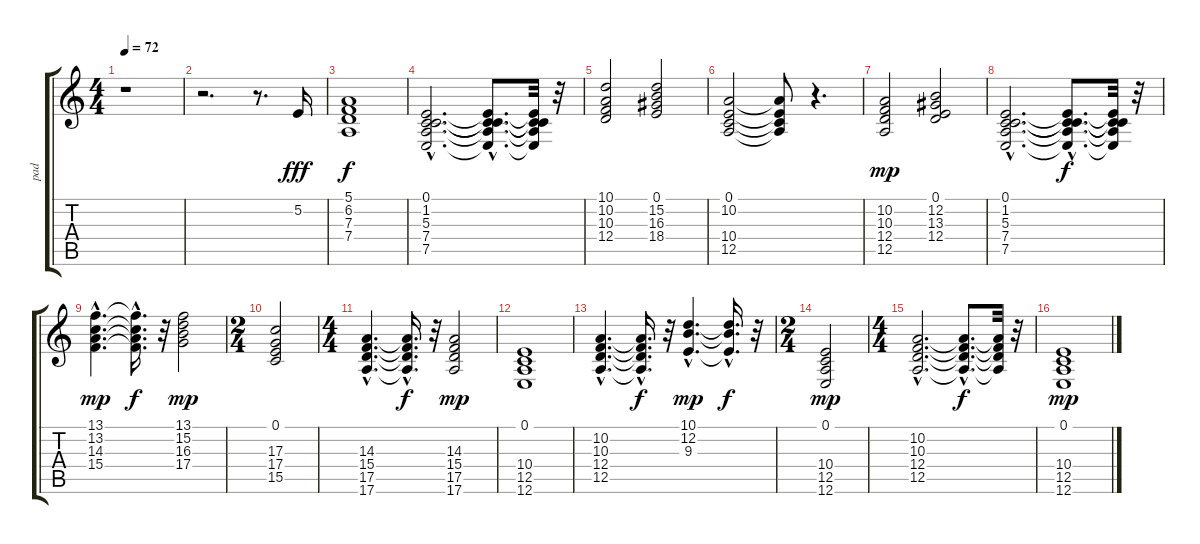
\track ("pad" "pad") {instrument synthstrings2}
\staff {score tabs}
\tuning (E4 B3 G3 D3 A2 E2) {hide}
\ts (4 4)
\tempo 72
\clef g2
\ks c
r.1{dy fff instrument synthstrings2} |
r.2{d} r.8{d} 5.2.16 |
(5.1 6.2 7.3 7.4).1{dy f} |
(0.1{hac} 1.2{hac} 5.3{hac} 7.4{hac} 7.5{hac}).2{d} (0.1{hac t} 1.2{hac t} 5.3{hac t} 7.4{hac t} 7.5{hac t}).8{d} (0.1{t} 1.2{t} 5.3{t} 7.4{t} 7.5{t}).32 r.32 |
(10.1 10.2 10.3 12.4).2 (0.1 15.2 16.3 18.4).2 |
(0.1 10.2 10.4 12.5).2 (0.1{t} 10.2{t} 10.4{t} 12.5{t}).8 r.4{d} |
(10.2 10.3 12.4 12.5).2{dy mp} (0.1 12.2 13.3 12.4).2 |
(0.1{hac} 1.2{hac} 5.3{hac} 7.4{hac} 7.5{hac}).2{d} (0.1{hac t} 1.2{hac t} 5.3{hac t} 7.4{hac t} 7.5{hac t}).8{d dy f} (0.1{t} 1.2{t} 5.3{t} 7.4{t} 7.5{t}).32 r.32 |
(13.1{hac} 13.2{hac} 14.3{hac} 15.4{hac}).4{d dy mp} (13.1{hac t} 13.2{hac t} 14.3{hac t} 15.4{hac t}).16{d dy f} r.32 (13.1 15.2 16.3 17.4).2{dy mp} |
\ts (2 4)
(0.1 17.3 17.4 15.5).2 |
\ts (4 4)
(14.3{hac} 15.4{hac} 17.5{hac} 17.6{hac}).4{d} (14.3{hac t} 15.4{hac t} 17.5{hac t} 17.6{hac t}).16{d dy f} r.32 (14.3 15.4 17.5 17.6).2{dy mp} |
(0.1 10.4 12.5 12.6).1 |
(10.2{hac} 10.3{hac} 12.4{hac} 12.5{hac}).4{d} (10.2{hac t} 10.3{hac t} 12.4{hac t} 12.5{hac t}).16{d dy f} r.32 (10.1{hac} 12.2{hac} 9.3{hac}).4{d dy mp} (10.1{hac t} 12.2{hac t} 9.3{hac t}).16{d dy f} r.32 |
\ts (2 4)
(0.1 10.4 12.5 12.6).2{dy mp} |
\ts (4 4)
(10.2{hac} 10.3{hac} 12.4{hac} 12.5{hac}).2{d} (10.2{hac t} 10.3{hac t} 12.4{hac t} 12.5{hac t}).8{d dy f} (10.2{t} 10.3{t} 12.4{t} 12.5{t}).32 r.32 |
(0.1 10.4 12.5 12.6).1{dy mp}
